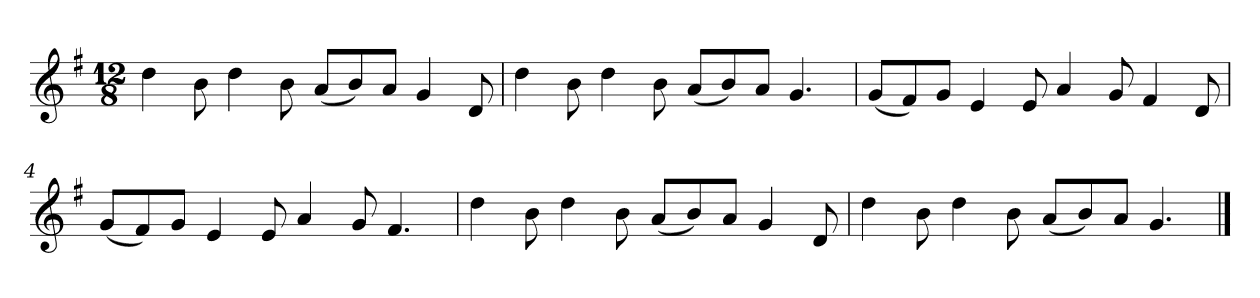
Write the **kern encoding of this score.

**kern
*part1
*staff1
*k[f#]
*M12/8
*MM120
=1
4dd
8b
4dd
8b
(8aL
8b)
8aJ
4g
8d
=2
4dd
8b
4dd
8b
(8aL
8b)
8aJ
4.g
=3
(8gL
8f#)
8gJ
4e
8e
4a
8g
4f#
8d
=4
(8gL
8f#)
8gJ
4e
8e
4a
8g
4.f#
=5
4dd
8b
4dd
8b
(8aL
8b)
8aJ
4g
8d
=6
4dd
8b
4dd
8b
(8aL
8b)
8aJ
4.g
==
*-
